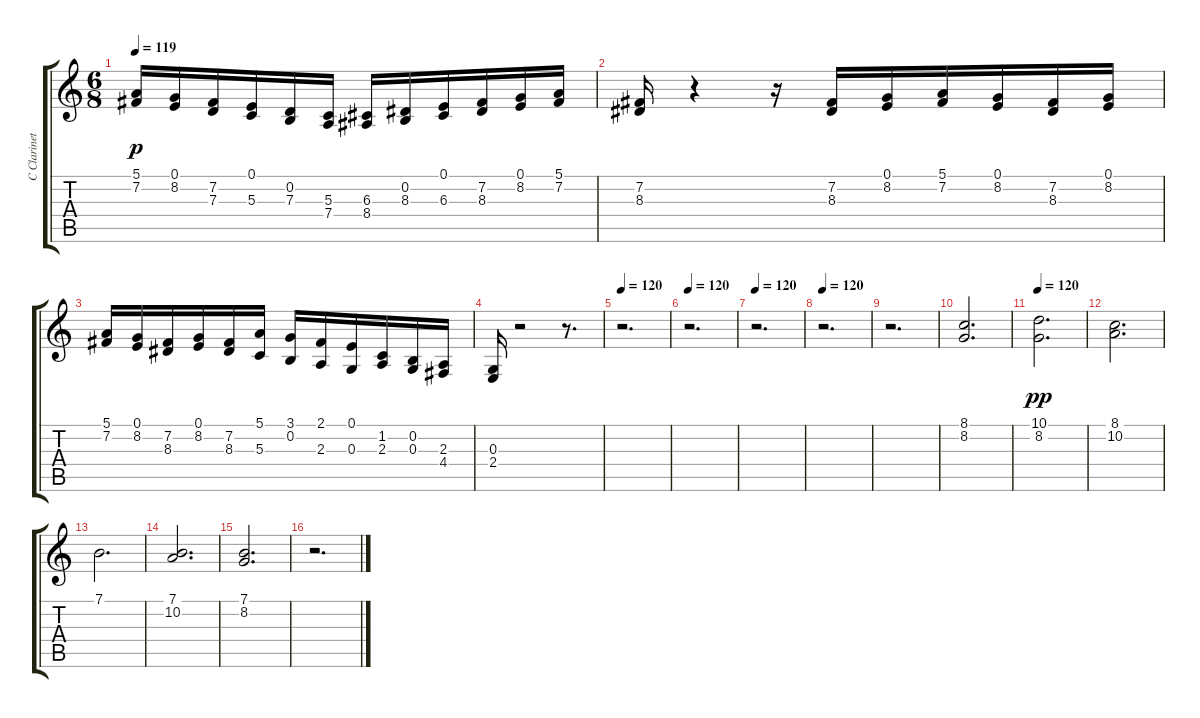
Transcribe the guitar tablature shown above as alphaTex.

\track ("C Clarinets" "C Clarinet") {instrument clarinet}
\staff {score tabs}
\tuning (E4 B3 G3 D3 A2 E2) {hide}
\ts (6 8)
\tempo 119
\clef g2
\ks c
(5.1 7.2).16{dy p} (0.1 8.2).16 (7.2 7.3).16 (0.1 5.3).16 (0.2 7.3).16 (5.3 7.4).16 (6.3 8.4).16 (0.2 8.3).16 (0.1 6.3).16 (7.2 8.3).16 (0.1 8.2).16 (5.1 7.2).16 |
(7.2 8.3).16 r.4 r.16 (7.2 8.3).16 (0.1 8.2).16 (5.1 7.2).16 (0.1 8.2).16 (7.2 8.3).16 (0.1 8.2).16 |
(5.1 7.2).16 (0.1 8.2).16 (7.2 8.3).16 (0.1 8.2).16 (7.2 8.3).16 (5.1 5.3).16 (3.1 0.2).16 (2.1 2.3).16 (0.1 0.3).16 (1.2 2.3).16 (0.2 0.3).16 (2.3 4.4).16 |
(0.3 2.4).16 r.2 r.8{d} |
\tempo 120
r.2{d} |
\tempo 120
r.2{d} |
\tempo 120
r.2{d} |
\tempo 120
r.2{d} |
r.2{d} |
(8.1 8.2).2{d} |
\tempo 120
(10.1 8.2).2{d dy pp} |
(8.1 10.2).2{d} |
7.1.2{d} |
(7.1 10.2).2{d} |
(7.1 8.2).2{d} |
r.2{d}
